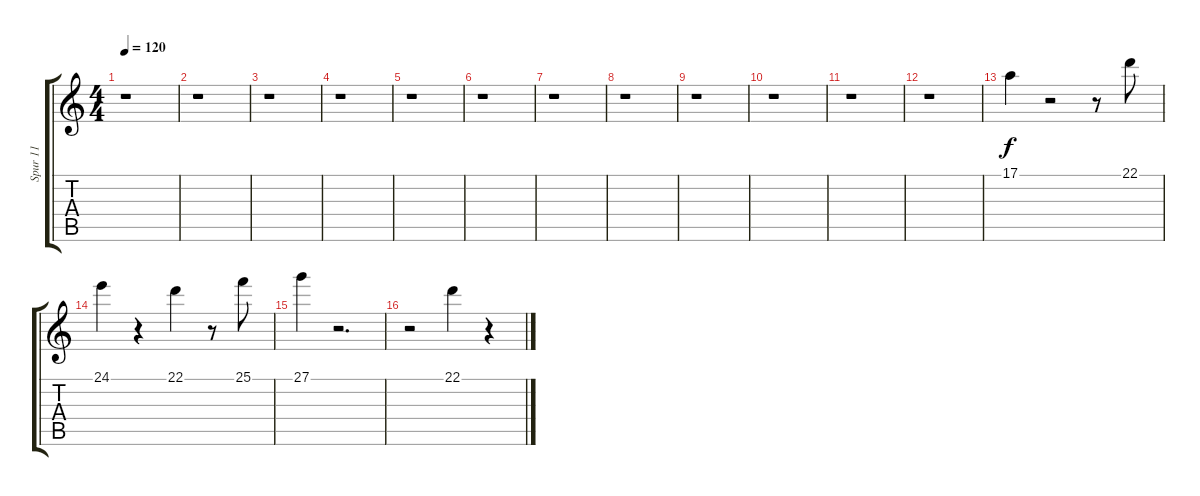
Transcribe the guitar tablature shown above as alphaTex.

\track ("Spur 11" "Spur 11") {instrument fx3crystal}
\staff {score tabs}
\tuning (E4 B3 G3 D3 A2 E2) {hide}
\ts (4 4)
\tempo 120
\clef g2
\ks c
r.1{dy f} |
r.1 |
r.1 |
r.1 |
r.1 |
r.1 |
r.1 |
r.1 |
r.1 |
r.1 |
r.1 |
r.1 |
17.1.4 r.2 r.8 22.1.8 |
24.1.4 r.4 22.1.4 r.8 25.1.8 |
27.1.4 r.2{d} |
r.2 22.1.4 r.4
